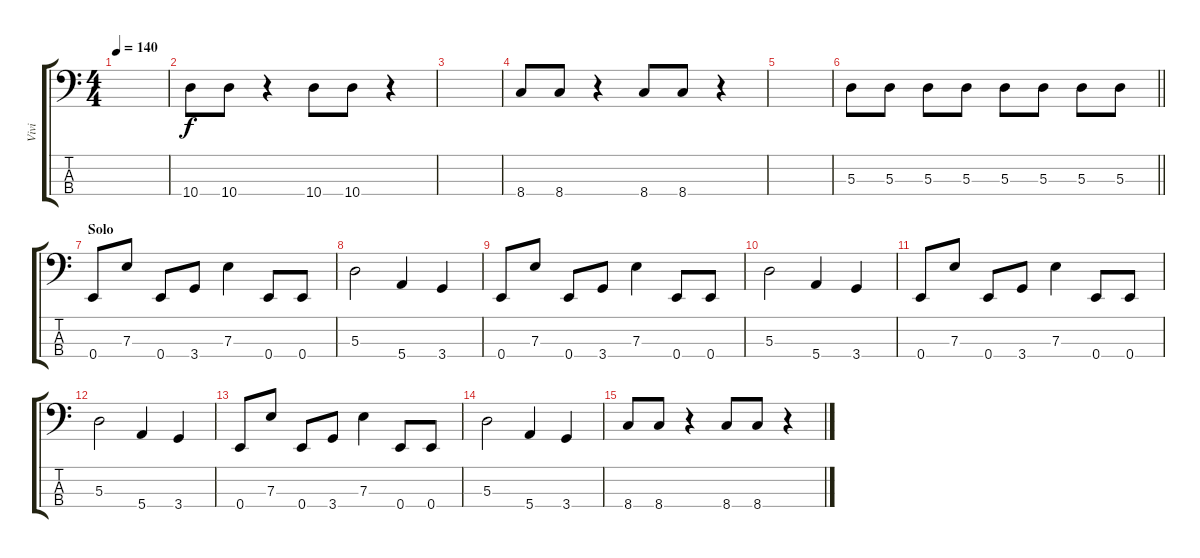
\track ("Vivi" "Vivi") {instrument electricbassfinger}
\staff {score tabs}
\tuning (G2 D2 A1 E1) {hide}
\ts (4 4)
\tempo 140
\clef f4
\ks c
|
10.4.8 10.4.8 r.4 10.4.8 10.4.8 r.4 |
|
8.4.8 8.4.8 r.4 8.4.8 8.4.8 r.4 |
|
\barLineRight lightlight
5.3.8 5.3.8 5.3.8 5.3.8 5.3.8 5.3.8 5.3.8 5.3.8 |
\section ("" "Solo")
0.4.8 7.3.8 0.4.8 3.4.8 7.3.4 0.4.8 0.4.8 |
5.3.2 5.4.4 3.4.4 |
0.4.8 7.3.8 0.4.8 3.4.8 7.3.4 0.4.8 0.4.8 |
5.3.2 5.4.4 3.4.4 |
0.4.8 7.3.8 0.4.8 3.4.8 7.3.4 0.4.8 0.4.8 |
5.3.2 5.4.4 3.4.4 |
0.4.8 7.3.8 0.4.8 3.4.8 7.3.4 0.4.8 0.4.8 |
5.3.2 5.4.4 3.4.4 |
8.4.8 8.4.8 r.4 8.4.8 8.4.8 r.4
